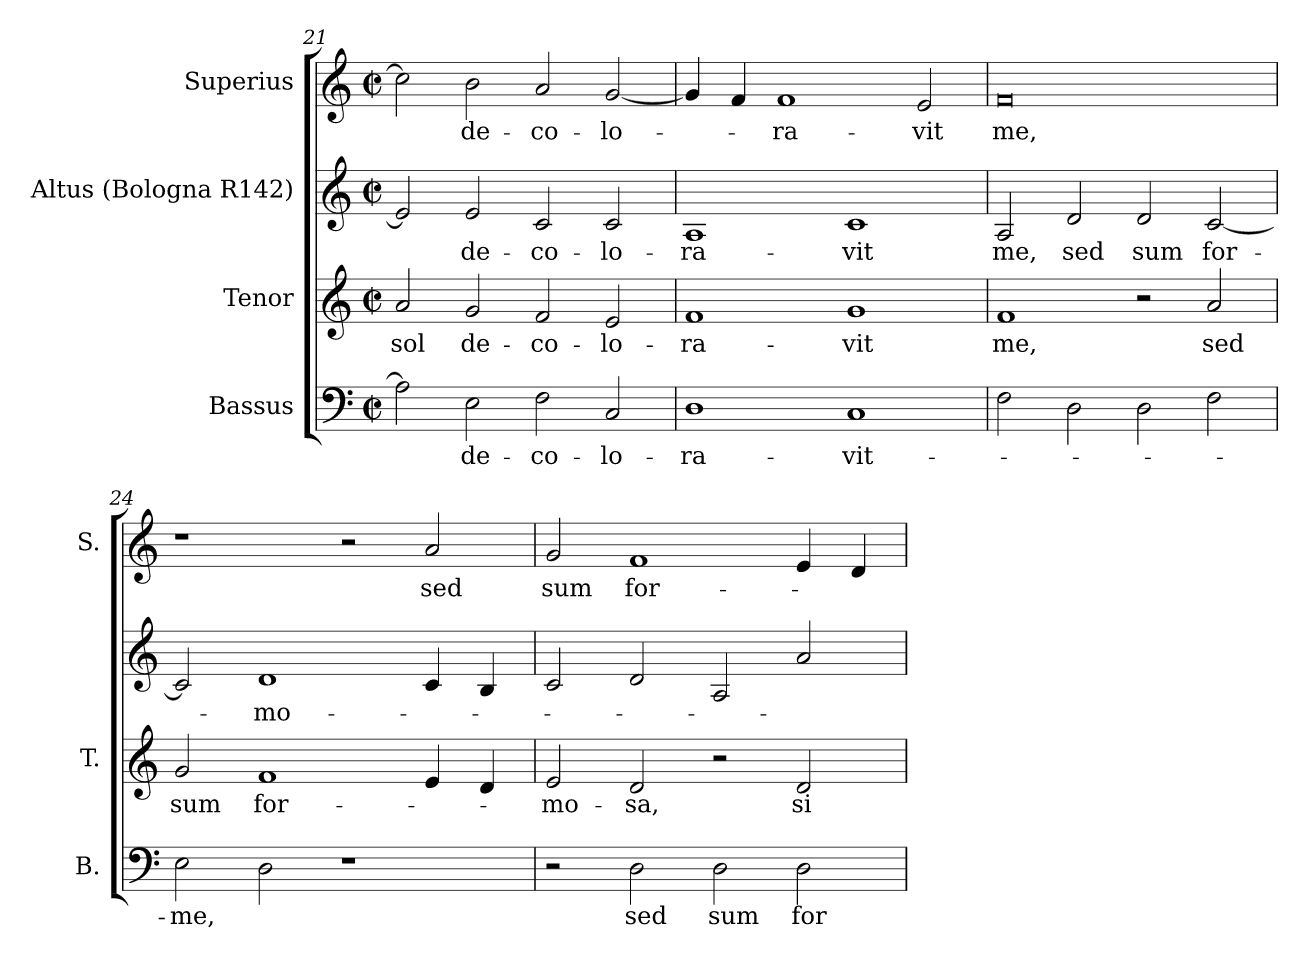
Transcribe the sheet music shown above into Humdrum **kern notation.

**kern	**text	**kern	**text	**kern	**text	**kern	**text
*part4	*part4	*part3	*part3	*part2	*part2	*part1	*part1
*staff4	*staff4	*staff3	*staff3	*staff2	*staff2	*staff1	*staff1
*I"Bassus	*	*I"Tenor	*	*I"Altus (Bologna R142)	*	*I"Superius	*
*I'B.	*	*I'T.	*	*	*	*I'S.	*
*clefF4	*	*clefG2	*	*clefG2	*	*clefG2	*
*k[]	*	*k[]	*	*k[]	*	*k[]	*
*C:	*	*C:	*	*C:	*	*C:	*
*M2/2	*	*M2/2	*	*M2/2	*	*M2/2	*
*met(c|)	*	*met(c|)	*	*met(c|)	*	*met(c|)	*
=21	=21	=21	=21	=21	=21	=21	=21
!	!	!	!LO:LY:b:color=#000000	!	!	!	!
2Ai\]	.	2ai/	sol	2ei/]	.	2cci\]	.
!	!LO:LY:b:color=#000000	!	!	!	!	!	!
!	!	!	!LO:LY:b:color=#000000	!	!	!	!
!	!	!	!	!	!LO:LY:b:color=#000000	!	!
!	!	!	!	!	!	!	!LO:LY:b:color=#000000
2Ei\	de-	2gi/	de-	2ei/	de-	2bi\	de-
!	!LO:LY:b:color=#000000	!	!	!	!	!	!
!	!	!	!LO:LY:b:color=#000000	!	!	!	!
!	!	!	!	!	!LO:LY:b:color=#000000	!	!
!	!	!	!	!	!	!	!LO:LY:b:color=#000000
2Fi\	-co-	2fi/	-co-	2ci/	-co-	2ai/	-co-
!	!LO:LY:b:color=#000000	!	!	!	!	!	!
!	!	!	!LO:LY:b:color=#000000	!	!	!	!
!	!	!	!	!	!LO:LY:b:color=#000000	!	!
!	!	!	!	!	!	!	!LO:LY:b:color=#000000
2Ci/	-lo-	2ei/	-lo-	2ci/	-lo-	[<2gi/	-lo-
=22	=22	=22	=22	=22	=22	=22	=22
!	!LO:LY:b:color=#000000	!	!	!	!	!	!
!	!	!	!LO:LY:b:color=#000000	!	!	!	!
!	!	!	!	!	!LO:LY:b:color=#000000	!	!
1Di	-ra-	1fi	-ra-	1Ai	-ra-	4gi/]	.
.	.	.	.	.	.	4fi/	.
!	!	!	!	!	!	!	!LO:LY:b:color=#000000
.	.	.	.	.	.	1fi	-ra-
!	!LO:LY:b:color=#000000	!	!	!	!	!	!
!	!	!	!LO:LY:b:color=#000000	!	!	!	!
!	!	!	!	!	!LO:LY:b:color=#000000	!	!
1Ci	-vit-	1gi	-vit	1ci	-vit	.	.
!	!	!	!	!	!	!	!LO:LY:b:color=#000000
.	.	.	.	.	.	2ei/	-vit
=23	=23	=23	=23	=23	=23	=23	=23
!	!	!	!LO:LY:b:color=#000000	!	!	!	!
!	!	!	!	!	!LO:LY:b:color=#000000	!	!
!	!	!	!	!	!	!	!LO:LY:b:color=#000000
2Fi\	.	1fi	me,	2Ai/	me,	0fi	me,
!	!	!	!	!	!LO:LY:b:color=#000000	!	!
2Di\	.	.	.	2di/	sed	.	.
!	!	!	!	!	!LO:LY:b:color=#000000	!	!
2Di\	.	2r	.	2di/	sum	.	.
!	!	!	!LO:LY:b:color=#000000	!	!	!	!
!	!	!	!	!	!LO:LY:b:color=#000000	!	!
2Fi\	.	2ai/	sed	[<2ci/	for-	.	.
=24	=24	=24	=24	=24	=24	=24	=24
!	!LO:LY:b:color=#000000	!	!	!	!	!	!
!	!	!	!LO:LY:b:color=#000000	!	!	!	!
2Ei\	-me,	2gi/	sum	2ci/]	.	1r	.
!	!	!	!LO:LY:b:color=#000000	!	!	!	!
!	!	!	!	!	!LO:LY:b:color=#000000	!	!
2Di\	.	1fi	for-	1di	-mo-	.	.
1r	.	.	.	.	.	2r	.
!	!	!	!	!	!	!	!LO:LY:b:color=#000000
.	.	4ei/	.	4ci/	.	2ai/	sed
.	.	4di/	.	4Bi/	.	.	.
!!LO:LB:g=z
=25	=25	=25	=25	=25	=25	=25	=25
!	!	!	!LO:LY:b:color=#000000	!	!	!	!
!	!	!	!	!	!	!	!LO:LY:b:color=#000000
2r	.	2ei/	-mo-	2ci/	.	2gi/	sum
!	!LO:LY:b:color=#000000	!	!	!	!	!	!
!	!	!	!LO:LY:b:color=#000000	!	!	!	!
!	!	!	!	!	!	!	!LO:LY:b:color=#000000
2Di\	sed	2di/	-sa,	2di/	.	1fi	for-
!	!LO:LY:b:color=#000000	!	!	!	!	!	!
2Di\	sum	2r	.	2Ai/	.	.	.
!	!LO:LY:b:color=#000000	!	!	!	!	!	!
!	!	!	!LO:LY:b:color=#000000	!	!	!	!
2Di\	for-	2di/	si-	2ai/	.	4ei/	.
.	.	.	.	.	.	4di/	.
=	=	=	=	=	=	=	=
*-	*-	*-	*-	*-	*-	*-	*-
